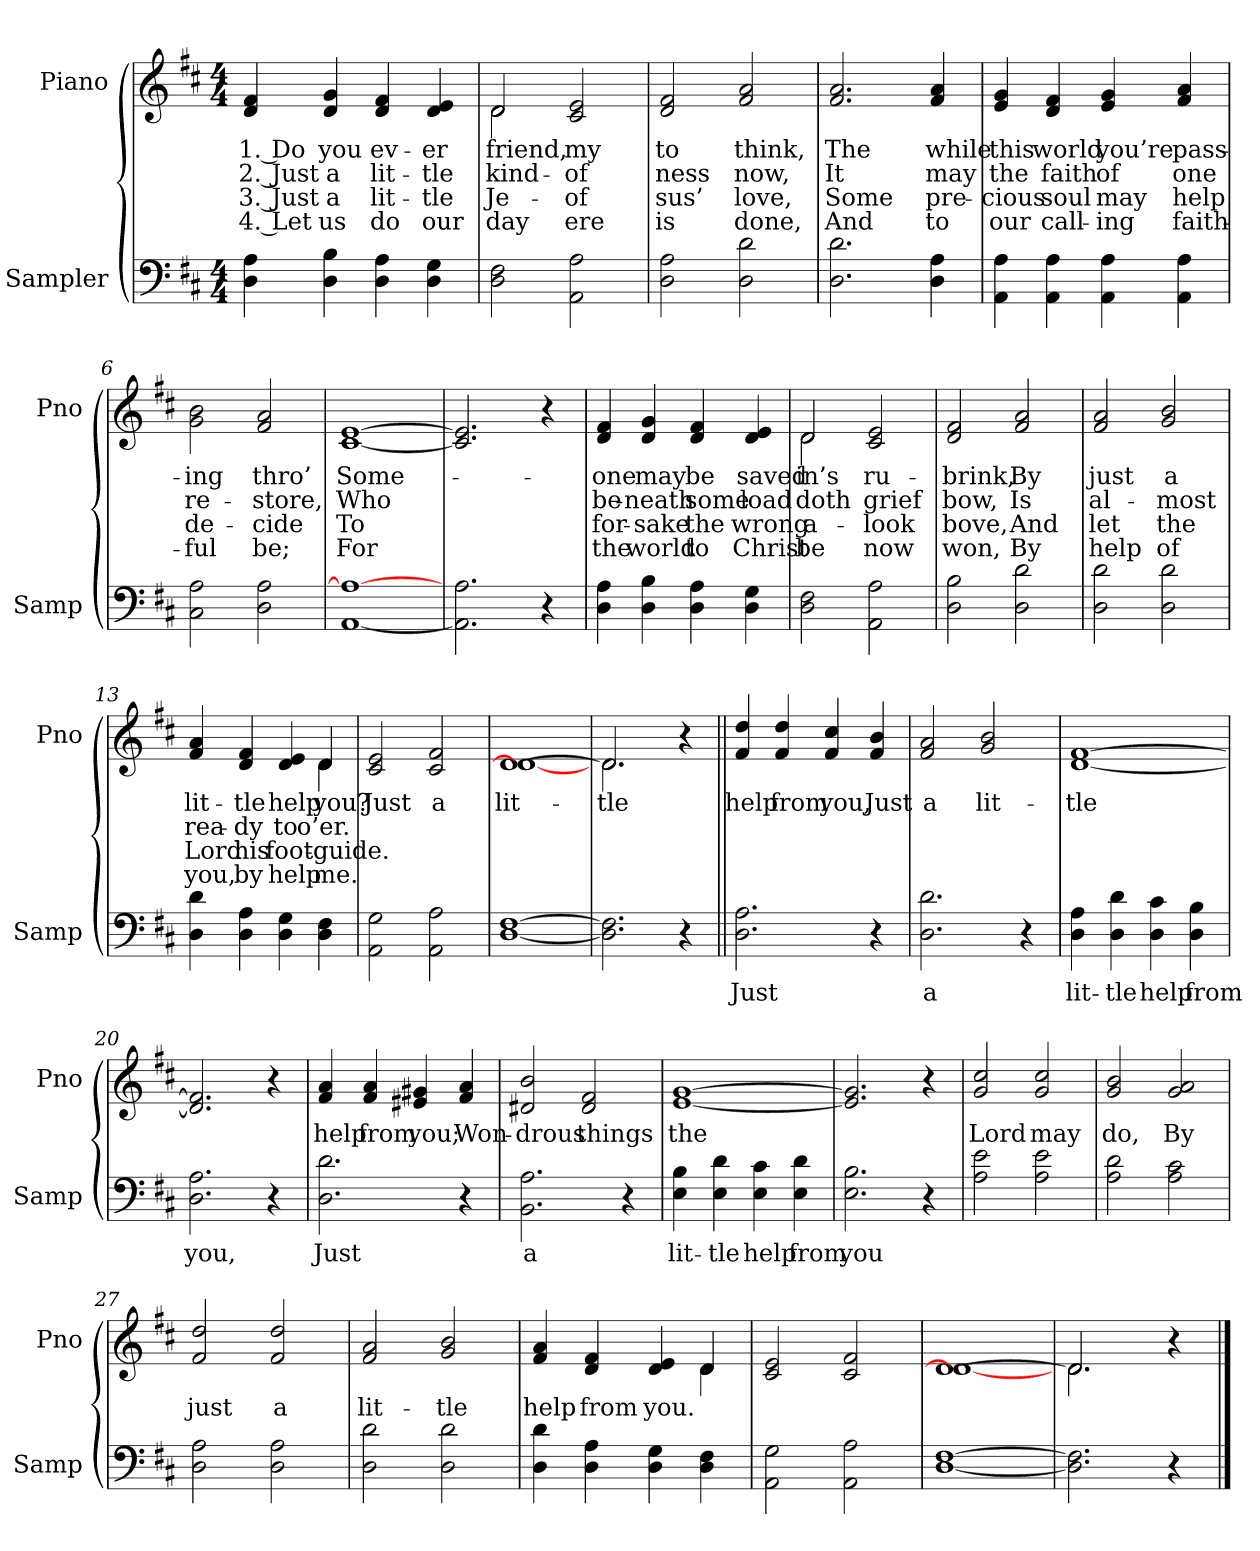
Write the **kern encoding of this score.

**kern	**text	**kern	**text	**text	**text	**text
*part2	*part2	*part1	*part1	*part1	*part1	*part1
*staff2	*staff2	*staff1	*staff1	*staff1	*staff1	*staff1
*I"Sampler	*	*I"Piano	*	*	*	*
*I'Samp	*	*I'Pno	*	*	*	*
*clefF4	*	*clefG2	*	*	*	*
*k[f#c#]	*	*k[f#c#]	*	*	*	*
*D:	*	*D:	*	*	*	*
*M4/4	*	*M4/4	*	*	*	*
=1	=1	=1	=1	=1	=1	=1
4D 4A	.	4d 4f#	1. Do	2. Just	3. Just	4. Let
4D 4B	.	4d 4g	you	a	a	us
4D 4A	.	4d 4f#	ev-	lit-	lit-	do
4D 4G	.	4d 4e	-er	-tle	-tle	our
=2	=2	=2	=2	=2	=2	=2
*	*	*^	*	*	*	*
2D 2F#	.	2d/	2d	friend,	kind-	Je-	day
2AA 2A	.	2c# 2e	2ryy	my	of	of	ere
*	*	*v	*v	*	*	*	*
=3	=3	=3	=3	=3	=3	=3
2D 2A	.	2d 2f#	to	-ness	-sus’	is
2D 2d	.	2f# 2a	think,	now,	love,	done,
=4	=4	=4	=4	=4	=4	=4
2.D 2.d	.	2.f# 2.a	The	It	Some	And
4D 4A	.	4f# 4a	while	may	pre-	to
=5	=5	=5	=5	=5	=5	=5
4AA 4A	.	4e 4g	this	the	-cious	our
4AA 4A	.	4d 4f#	world	faith	soul	call-
4AA 4A	.	4e 4g	you’re	of	may	-ing
4AA 4A	.	4f# 4a	pass-	one	help	faith-
=6	=6	=6	=6	=6	=6	=6
2C# 2A	.	2g\ 2b\	-ing	re-	de-	-ful
2D 2A	.	2f# 2a	thro’	-store,	-cide	be;
=7	=7	=7	=7	=7	=7	=7
[1AA 1A_	.	[1c# [1e	Some-	Who	To	For
=8	=8	=8	=8	=8	=8	=8
2.AA] 2.A	.	2.c#] 2.e]	.	.	.	.
4r	.	4r	.	.	.	.
=9	=9	=9	=9	=9	=9	=9
4D 4A	.	4d 4f#	-one	be-	for-	the
4D 4B	.	4d 4g	may	-neath	-sake	world
4D 4A	.	4d 4f#	be	some	the	to
4D 4G	.	4d 4e	saved	load	wrong	Christ
=10	=10	=10	=10	=10	=10	=10
*	*	*^	*	*	*	*
2D 2F#	.	2d/	2d	-in’s	doth	a-	be
2AA 2A	.	2c# 2e	2ryy	ru-	grief	look	now
*	*	*v	*v	*	*	*	*
=11	=11	=11	=11	=11	=11	=11
2D 2B	.	2d 2f#	brink,	bow,	-bove,	won,
2D 2d	.	2f# 2a	By	Is	And	By
=12	=12	=12	=12	=12	=12	=12
2D 2d	.	2f# 2a	just	al-	let	help
2D 2d	.	2g 2b	a	-most	the	of
=13	=13	=13	=13	=13	=13	=13
*	*	*^	*	*	*	*
4D 4d	.	4f# 4a	2.ryy	lit-	rea-	Lord	you,
4D 4A	.	4d 4f#	.	-tle	-dy	his	by
4D 4G	.	4d 4e	.	help	to	foot-	help
4D 4F#	.	4d/	4d	you?	o’er.	guide.	me.
*	*	*v	*v	*	*	*	*
=14	=14	=14	=14	=14	=14	=14
2AA 2G	.	2c# 2e	Just	.	.	.
2AA 2A	.	2c# 2f#	a	.	.	.
=15	=15	=15	=15	=15	=15	=15
*	*	*^	*	*	*	*
[1D [1F#	.	[1d/	1d_	lit-	.	.	.
=16	=16	=16	=16	=16	=16	=16	=16
2.D] 2.F#]	.	2.d/]	2.d	-tle	.	.	.
4r	.	4r	4ryy	.	.	.	.
=17||	=17||	=17||	=17||	=17||	=17||	=17||	=17||
!	!	!LO:TX:t=Refrain	!	!	!	!	!
*	*	*v	*v	*	*	*	*
2.D 2.A	Just	4f# 4dd	help	.	.	.
.	.	4f# 4dd	from	.	.	.
.	.	4f# 4cc#	you,	.	.	.
4r	.	4f# 4b	Just	.	.	.
=18	=18	=18	=18	=18	=18	=18
2.D 2.d	a	2f# 2a	a	.	.	.
.	.	2g 2b	lit-	.	.	.
4r	.	.	.	.	.	.
=19	=19	=19	=19	=19	=19	=19
4D 4A	lit-	[1d [1f#	-tle	.	.	.
4D 4d	-tle	.	.	.	.	.
4D 4c#	help	.	.	.	.	.
4D 4B	from	.	.	.	.	.
=20	=20	=20	=20	=20	=20	=20
2.D 2.A	you,	2.d] 2.f#]	.	.	.	.
4r	.	4r	.	.	.	.
=21	=21	=21	=21	=21	=21	=21
2.D 2.d	Just	4f# 4a	help	.	.	.
.	.	4f# 4a	from	.	.	.
.	.	4e#X 4g#X	you;	.	.	.
4r	.	4f# 4a	Won-	.	.	.
=22	=22	=22	=22	=22	=22	=22
2.BB 2.A	a	2d#X 2b	-drous	.	.	.
.	.	2d# 2f#	things	.	.	.
4r	.	.	.	.	.	.
=23	=23	=23	=23	=23	=23	=23
4E 4B	lit-	[1e [1g	the	.	.	.
4E 4d	-tle	.	.	.	.	.
4E 4c#	help	.	.	.	.	.
4E 4d	from	.	.	.	.	.
=24	=24	=24	=24	=24	=24	=24
2.E 2.B	you	2.e] 2.g]	.	.	.	.
4r	.	4r	.	.	.	.
=25	=25	=25	=25	=25	=25	=25
2A 2e	.	2g 2cc#	Lord	.	.	.
2A 2e	.	2g 2cc#	may	.	.	.
=26	=26	=26	=26	=26	=26	=26
2A 2d	.	2g 2b	do,	.	.	.
2A 2c#	.	2g 2a	By	.	.	.
=27	=27	=27	=27	=27	=27	=27
2D 2A	.	2f# 2dd	just	.	.	.
2D 2A	.	2f# 2dd	a	.	.	.
=28	=28	=28	=28	=28	=28	=28
2D 2d	.	2f# 2a	lit-	.	.	.
2D 2d	.	2g 2b	-tle	.	.	.
=29	=29	=29	=29	=29	=29	=29
*	*	*^	*	*	*	*
4D 4d	.	4f# 4a	2.ryy	help	.	.	.
4D 4A	.	4d 4f#	.	from	.	.	.
4D 4G	.	4d 4e	.	you.	.	.	.
4D 4F#	.	4d/	4d	.	.	.	.
*	*	*v	*v	*	*	*	*
=30	=30	=30	=30	=30	=30	=30
2AA 2G	.	2c# 2e	.	.	.	.
2AA 2A	.	2c# 2f#	.	.	.	.
=31	=31	=31	=31	=31	=31	=31
*	*	*^	*	*	*	*
[1D [1F#	.	[1d/	1d_	.	.	.	.
=32	=32	=32	=32	=32	=32	=32	=32
2.D] 2.F#]	.	2.d/]	2.d	.	.	.	.
4r	.	4r	4ryy	.	.	.	.
*	*	*v	*v	*	*	*	*
==	==	==	==	==	==	==
*-	*-	*-	*-	*-	*-	*-
